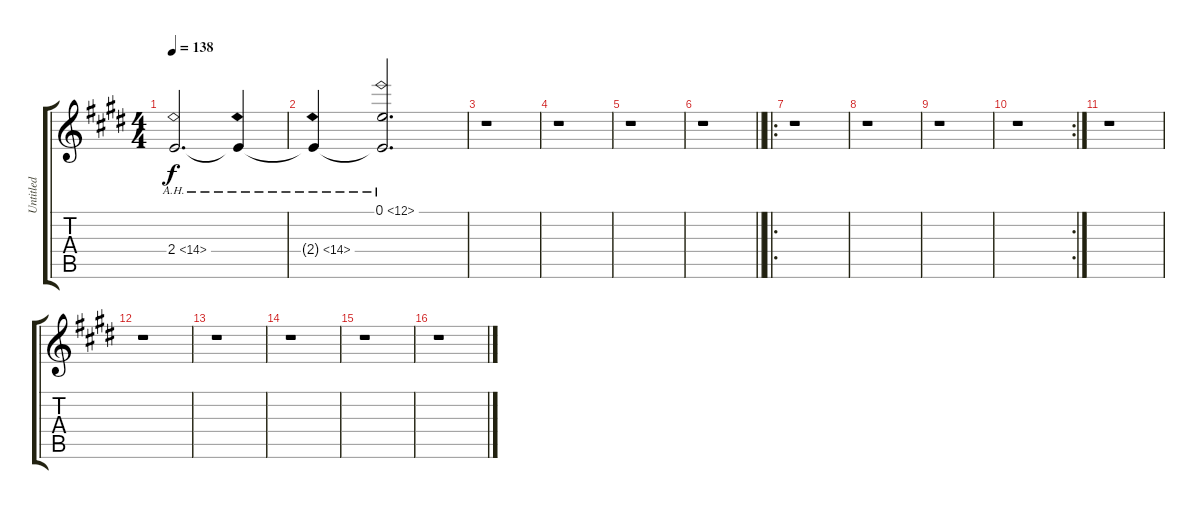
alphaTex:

\track ("Untitled" "Untitled") {instrument distortionguitar}
\staff {score tabs}
\tuning (E4 B3 G3 D3 A2 E2) {hide}
\ts (4 4)
\tempo 138
\clef g2
\ks e
2.4{ah 12}.2{d dy f instrument distortionguitar} 2.4{ah 12 t}.4 |
\ks c#minor
2.4{ah 12 t}.4 (0.1{ah 12} 2.4{t}).2{d} |
r.1 |
r.1 |
\ks e
r.1 |
\barLineRight lightlight
\ks c#minor
r.1 |
\ro
\ks e
r.1 |
\ks c#minor
r.1 |
r.1 |
\rc 2
r.1 |
\ks e
r.1 |
\ks c#minor
r.1 |
r.1 |
r.1 |
\ks e
r.1 |
\ks c#minor
r.1
